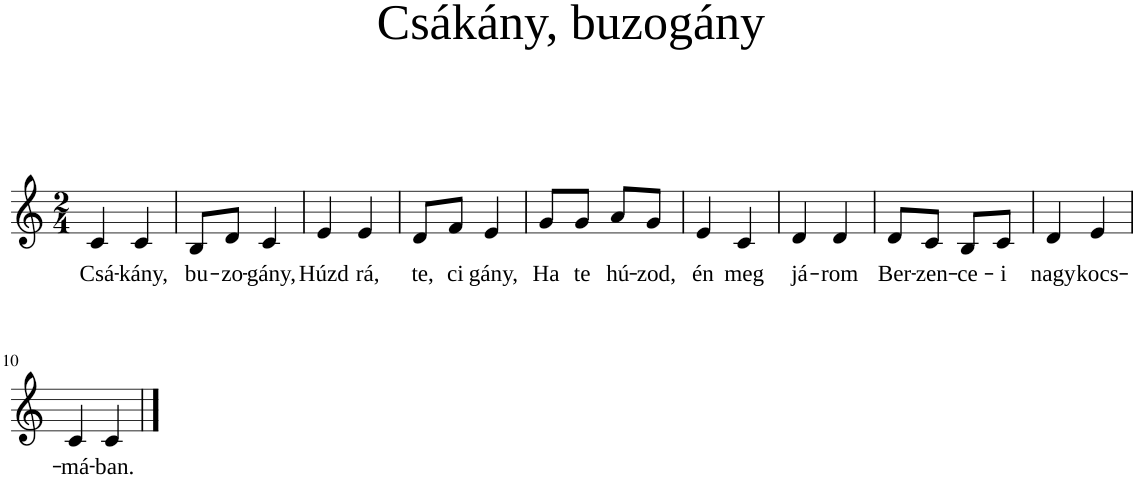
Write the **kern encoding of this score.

**kern	**text
*part1	*part1
*staff1	*staff1
*I"Piano	*
*I'Pno	*
*clefG2	*
*k[]	*
*M2/4	*
=1	=1
!	!LO:LY:b
4c/	Csá-
!	!LO:LY:b
4c/	-kány,
=2	=2
!	!LO:LY:b
8B/L	bu-
!	!LO:LY:b
8d/J	-zo-
!	!LO:LY:b
4c/	-gány,
=3	=3
!	!LO:LY:b
4e/	Húzd
!	!LO:LY:b
4e/	rá,
=4	=4
!	!LO:LY:b
8d/L	te,
!	!LO:LY:b
8f/J	ci
!	!LO:LY:b
4e/	gány,
=5	=5
!	!LO:LY:b
8g/L	Ha
!	!LO:LY:b
8g/J	te
!	!LO:LY:b
8a/L	hú-
!	!LO:LY:b
8g/J	-zod,
=6	=6
!	!LO:LY:b
4e/	én
!	!LO:LY:b
4c/	meg
=7	=7
!	!LO:LY:b
4d/	já-
!	!LO:LY:b
4d/	-rom
=8	=8
!	!LO:LY:b
8d/L	Ber-
!	!LO:LY:b
8c/J	-zen-
!	!LO:LY:b
8B/L	-ce-
!	!LO:LY:b
8c/J	-i
=9	=9
!	!LO:LY:b
4d/	nagy
!	!LO:LY:b
4e/	kocs-
!!LO:LB:g=z
=10	=10
!	!LO:LY:b
4c/	-má-
!	!LO:LY:b
4c/	-ban.
==	==
*-	*-
